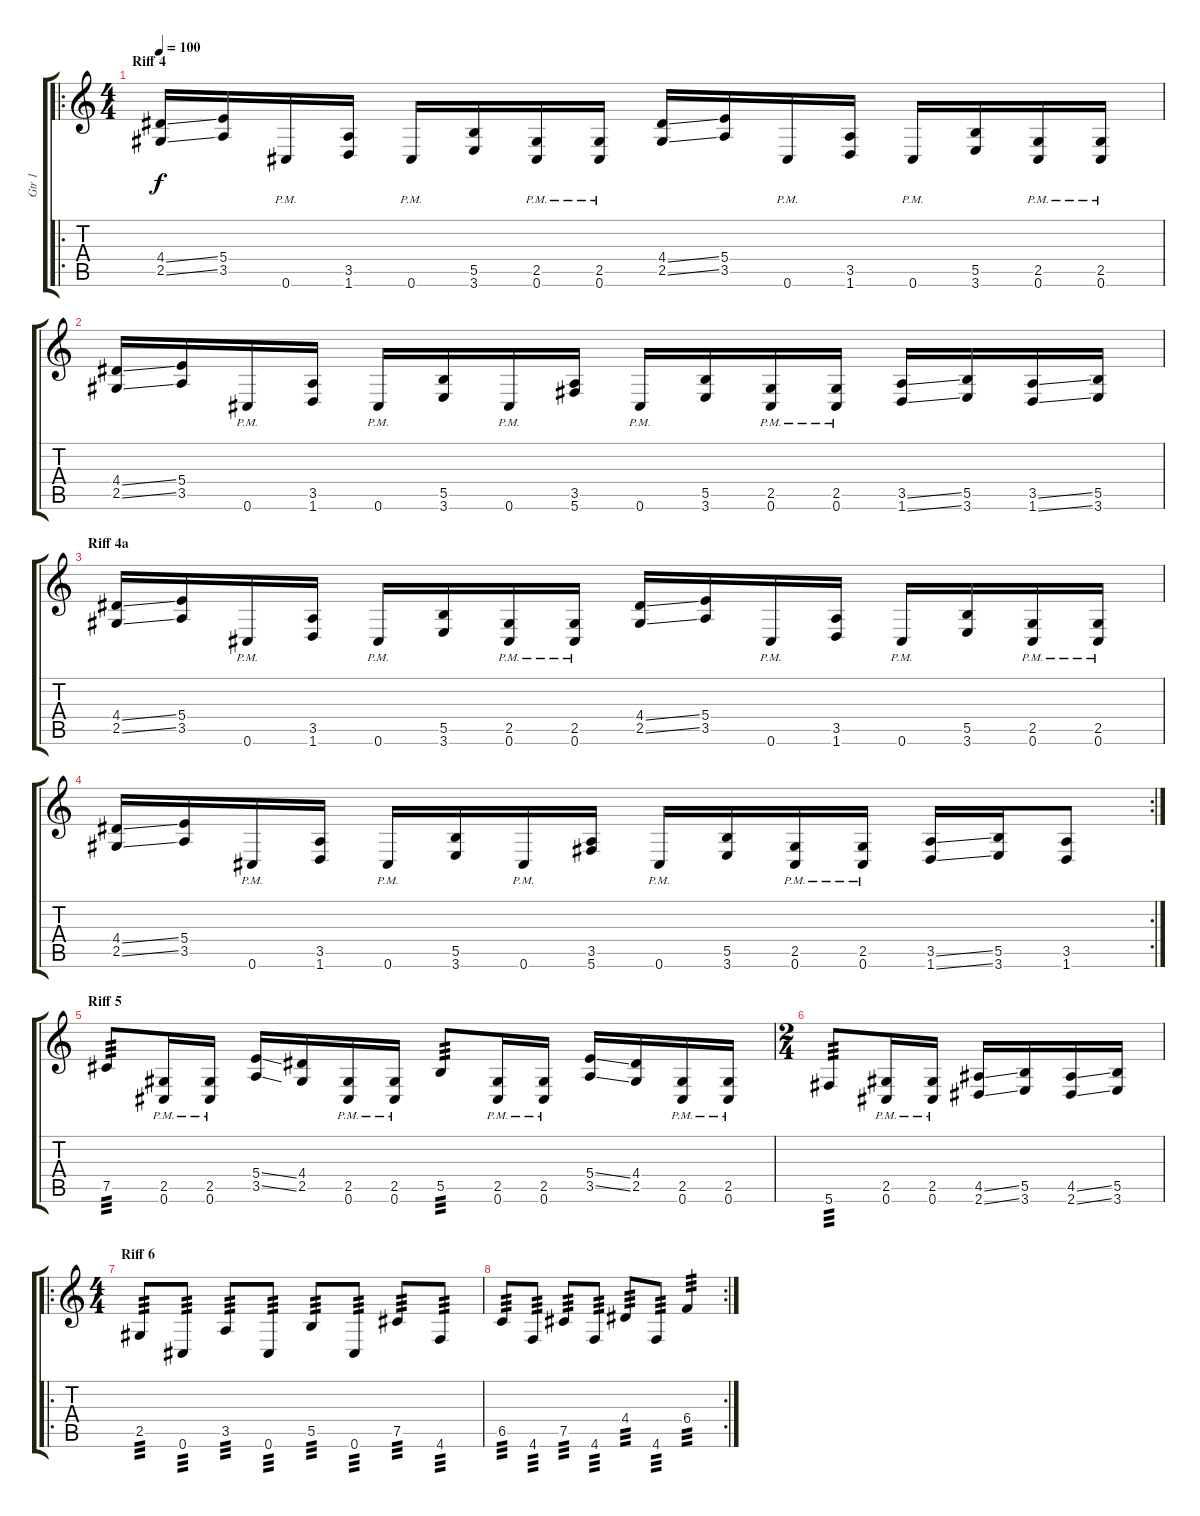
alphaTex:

\track ("Gtr 1" "Gtr 1") {instrument distortionguitar}
\staff {score tabs}
\tuning (Db4 Ab3 E3 B2 Gb2 Db2) {hide}
\ro
\ts (4 4)
\section ("" "Riff 4")
\tempo 100
\clef g2
\ks c
(4.4{ss} 2.5{ss}).16{dy f} (5.4 3.5).16 0.6{pm}.16 (3.5 1.6).16 0.6{pm}.16 (5.5 3.6).16 (2.5{pm} 0.6{pm}).16 (2.5{pm} 0.6{pm}).16 (4.4{ss} 2.5{ss}).16 (5.4 3.5).16 0.6{pm}.16 (3.5 1.6).16 0.6{pm}.16 (5.5 3.6).16 (2.5{pm} 0.6{pm}).16 (2.5{pm} 0.6{pm}).16 |
(4.4{ss} 2.5{ss}).16 (5.4 3.5).16 0.6{pm}.16 (3.5 1.6).16 0.6{pm}.16 (5.5 3.6).16 0.6{pm}.16 (3.5 5.6).16 0.6{pm}.16 (5.5 3.6).16 (2.5{pm} 0.6{pm}).16 (2.5{pm} 0.6{pm}).16 (3.5{ss} 1.6{ss}).16 (5.5 3.6).16 (3.5{ss} 1.6{ss}).16 (5.5 3.6).16 |
\section ("" "Riff 4a")
(4.4{ss} 2.5{ss}).16 (5.4 3.5).16 0.6{pm}.16 (3.5 1.6).16 0.6{pm}.16 (5.5 3.6).16 (2.5{pm} 0.6{pm}).16 (2.5{pm} 0.6{pm}).16 (4.4{ss} 2.5{ss}).16 (5.4 3.5).16 0.6{pm}.16 (3.5 1.6).16 0.6{pm}.16 (5.5 3.6).16 (2.5{pm} 0.6{pm}).16 (2.5{pm} 0.6{pm}).16 |
\rc 2
(4.4{ss} 2.5{ss}).16 (5.4 3.5).16 0.6{pm}.16 (3.5 1.6).16 0.6{pm}.16 (5.5 3.6).16 0.6{pm}.16 (3.5 5.6).16 0.6{pm}.16 (5.5 3.6).16 (2.5{pm} 0.6{pm}).16 (2.5{pm} 0.6{pm}).16 (3.5{ss} 1.6{ss}).16 (5.5 3.6).16 (3.5 1.6).8 |
\section ("" "Riff 5")
7.5.8{tp 3} (2.5{pm} 0.6{pm}).16 (2.5{pm} 0.6{pm}).16 (5.4{ss} 3.5{ss}).16 (4.4 2.5).16 (2.5{pm} 0.6{pm}).16 (2.5{pm} 0.6{pm}).16 5.5.8{tp 3} (2.5{pm} 0.6{pm}).16 (2.5{pm} 0.6{pm}).16 (5.4{ss} 3.5{ss}).16 (4.4 2.5).16 (2.5{pm} 0.6{pm}).16 (2.5{pm} 0.6{pm}).16 |
\ts (2 4)
5.6.8{tp 3} (2.5{pm} 0.6{pm}).16 (2.5{pm} 0.6{pm}).16 (4.5{ss} 2.6{ss}).16 (5.5 3.6).16 (4.5{ss} 2.6{ss}).16 (5.5 3.6).16 |
\ro
\ts (4 4)
\section ("" "Riff 6")
2.5.8{tp 3} 0.6.8{tp 3} 3.5.8{tp 3} 0.6.8{tp 3} 5.5.8{tp 3} 0.6.8{tp 3} 7.5.8{tp 3} 4.6.8{tp 3} |
\rc 2
6.5.8{tp 3} 4.6.8{tp 3} 7.5.8{tp 3} 4.6.8{tp 3} 4.4.8{tp 3} 4.6.8{tp 3} 6.4.4{tp 3}
